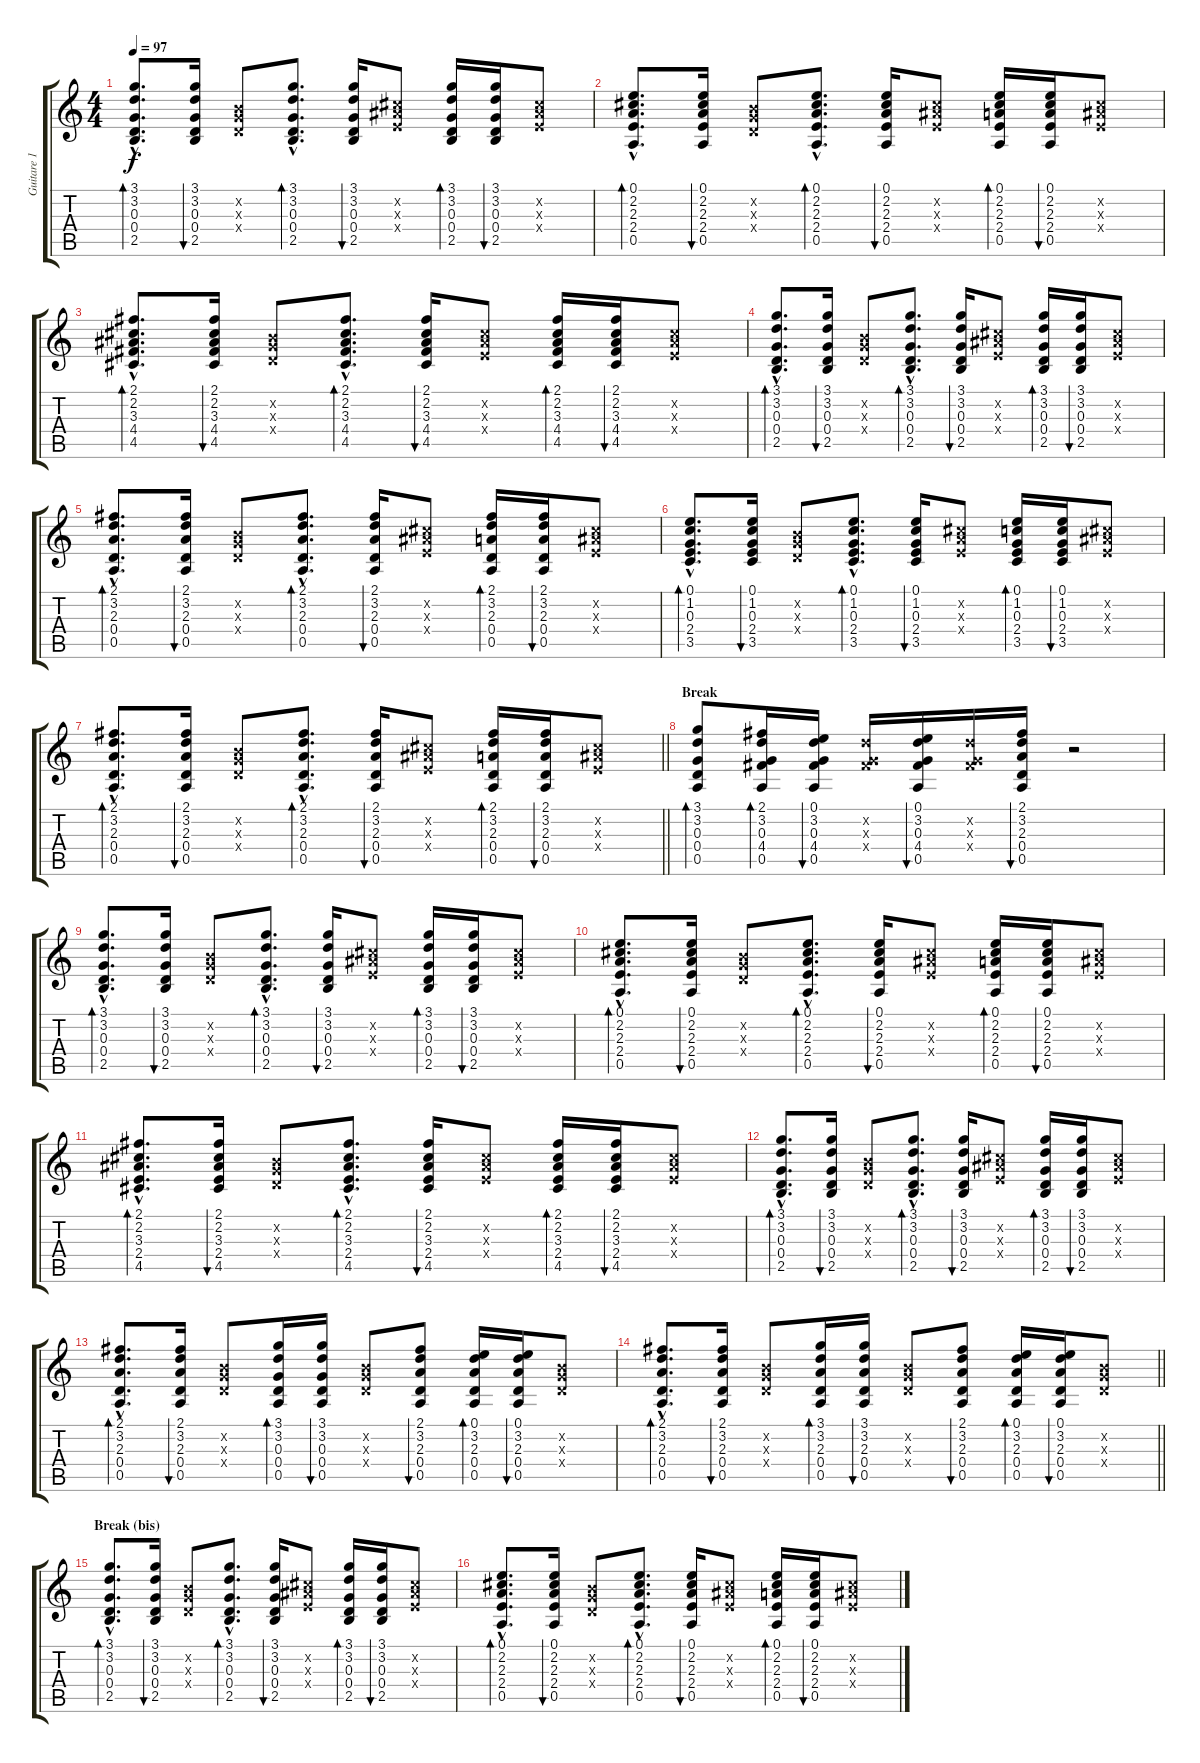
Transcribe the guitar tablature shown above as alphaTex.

\track ("Guitare 1" "Guitare 1") {instrument acousticguitarsteel}
\staff {score tabs}
\tuning (E4 B3 G3 D3 A2 E2) {hide}
\ts (4 4)
\tempo 97
\clef g2
\ks c
(3.1{hac} 3.2{hac} 0.3{hac} 0.4{hac} 2.5{hac}).8{d bd 60 dy f} (3.1 3.2 0.3 0.4 2.5).16{bu 60} (0.2{x} 0.3{x} 0.4{x}).8 (3.1{hac} 3.2{hac} 0.3{hac} 0.4{hac} 2.5{hac}).8{d bd 60} (3.1 3.2 0.3 0.4 2.5).16{bu 60} (2.2{x} 3.3{x} 2.4{x}).8 (3.1 3.2 0.3 0.4 2.5).16{bd 60} (3.1 3.2 0.3 0.4 2.5).16{bu 60} (2.2{x} 3.3{x} 2.4{x}).8 |
(0.1{hac} 2.2{hac} 2.3{hac} 2.4{hac} 0.5{hac}).8{d bd 60} (0.1 2.2 2.3 2.4 0.5).16{bu 60} (0.2{x} 0.3{x} 0.4{x}).8 (0.1{hac} 2.2{hac} 2.3{hac} 2.4{hac} 0.5{hac}).8{d bd 60} (0.1 2.2 2.3 2.4 0.5).16{bu 60} (2.2{x} 3.3{x} 2.4{x}).8 (0.1 2.2 2.3 2.4 0.5).16{bd 60} (0.1 2.2 2.3 2.4 0.5).16{bu 60} (2.2{x} 3.3{x} 2.4{x}).8 |
(2.1{hac} 2.2{hac} 3.3{hac} 4.4{hac} 4.5{hac}).8{d bd 60} (2.1 2.2 3.3 4.4 4.5).16{bu 60} (0.2{x} 0.3{x} 0.4{x}).8 (2.1{hac} 2.2{hac} 3.3{hac} 4.4{hac} 4.5{hac}).8{d bd 60} (2.1 2.2 3.3 4.4 4.5).16{bu 60} (2.2{x} 3.3{x} 2.4{x}).8 (2.1 2.2 3.3 4.4 4.5).16{bd 60} (2.1 2.2 3.3 4.4 4.5).16{bu 60} (2.2{x} 3.3{x} 2.4{x}).8 |
(3.1{hac} 3.2{hac} 0.3{hac} 0.4{hac} 2.5{hac}).8{d bd 60} (3.1 3.2 0.3 0.4 2.5).16{bu 60} (0.2{x} 0.3{x} 0.4{x}).8 (3.1{hac} 3.2{hac} 0.3{hac} 0.4{hac} 2.5{hac}).8{d bd 60} (3.1 3.2 0.3 0.4 2.5).16{bu 60} (2.2{x} 3.3{x} 2.4{x}).8 (3.1 3.2 0.3 0.4 2.5).16{bd 60} (3.1 3.2 0.3 0.4 2.5).16{bu 60} (2.2{x} 3.3{x} 2.4{x}).8 |
(2.1{hac} 3.2{hac} 2.3{hac} 0.4{hac} 0.5{hac}).8{d bd 60} (2.1 3.2 2.3 0.4 0.5).16{bu 60} (0.2{x} 0.3{x} 0.4{x}).8 (2.1{hac} 3.2{hac} 2.3{hac} 0.4{hac} 0.5{hac}).8{d bd 60} (2.1 3.2 2.3 0.4 0.5).16{bu 60} (2.2{x} 3.3{x} 2.4{x}).8 (2.1 3.2 2.3 0.4 0.5).16{bd 60} (2.1 3.2 2.3 0.4 0.5).16{bu 60} (2.2{x} 3.3{x} 2.4{x}).8 |
(0.1{hac} 1.2{hac} 0.3{hac} 2.4{hac} 3.5{hac}).8{d bd 60} (0.1 1.2 0.3 2.4 3.5).16{bu 60} (0.2{x} 0.3{x} 0.4{x}).8 (0.1{hac} 1.2{hac} 0.3{hac} 2.4{hac} 3.5{hac}).8{d bd 60} (0.1 1.2 0.3 2.4 3.5).16{bu 60} (2.2{x} 2.3{x} 2.4{x}).8 (0.1 1.2 0.3 2.4 3.5).16{bd 60} (0.1 1.2 0.3 2.4 3.5).16{bu 60} (2.2{x} 3.3{x} 2.4{x}).8 |
\barLineRight lightlight
(2.1{hac} 3.2{hac} 2.3{hac} 0.4{hac} 0.5{hac}).8{d bd 60} (2.1 3.2 2.3 0.4 0.5).16{bu 60} (0.2{x} 0.3{x} 0.4{x}).8 (2.1{hac} 3.2{hac} 2.3{hac} 0.4{hac} 0.5{hac}).8{d bd 60} (2.1 3.2 2.3 0.4 0.5).16{bu 60} (2.2{x} 3.3{x} 2.4{x}).8 (2.1 3.2 2.3 0.4 0.5).16{bd 60} (2.1 3.2 2.3 0.4 0.5).16{bu 60} (2.2{x} 3.3{x} 2.4{x}).8 |
\section ("" "Break")
(3.1 3.2 0.3 0.4 0.5).8{bd 60} (2.1 3.2 0.3 4.4 0.5).16{bd 60} (0.1 3.2 0.3 4.4 0.5).16{bu 60} (3.2{x} 0.3{x} 4.4{x}).16 (0.1 3.2 0.3 4.4 0.5).16{bu 60} (3.2{x} 0.3{x} 4.4{x}).16 (2.1 3.2 2.3 0.4 0.5).16{bu 60} r.2 |
(3.1{hac} 3.2{hac} 0.3{hac} 0.4{hac} 2.5{hac}).8{d bd 60} (3.1 3.2 0.3 0.4 2.5).16{bu 60} (0.2{x} 0.3{x} 0.4{x}).8 (3.1{hac} 3.2{hac} 0.3{hac} 0.4{hac} 2.5{hac}).8{d bd 60} (3.1 3.2 0.3 0.4 2.5).16{bu 60} (2.2{x} 3.3{x} 2.4{x}).8 (3.1 3.2 0.3 0.4 2.5).16{bd 60} (3.1 3.2 0.3 0.4 2.5).16{bu 60} (2.2{x} 3.3{x} 2.4{x}).8 |
(0.1{hac} 2.2{hac} 2.3{hac} 2.4{hac} 0.5{hac}).8{d bd 60} (0.1 2.2 2.3 2.4 0.5).16{bu 60} (0.2{x} 0.3{x} 0.4{x}).8 (0.1{hac} 2.2{hac} 2.3{hac} 2.4{hac} 0.5{hac}).8{d bd 60} (0.1 2.2 2.3 2.4 0.5).16{bu 60} (2.2{x} 3.3{x} 2.4{x}).8 (0.1 2.2 2.3 2.4 0.5).16{bd 60} (0.1 2.2 2.3 2.4 0.5).16{bu 60} (2.2{x} 3.3{x} 2.4{x}).8 |
(2.1{hac} 2.2{hac} 3.3{hac} 2.4{hac} 4.5{hac}).8{d bd 60} (2.1 2.2 3.3 2.4 4.5).16{bu 60} (0.2{x} 0.3{x} 0.4{x}).8 (2.1{hac} 2.2{hac} 3.3{hac} 2.4{hac} 4.5{hac}).8{d bd 60} (2.1 2.2 3.3 2.4 4.5).16{bu 60} (2.2{x} 3.3{x} 2.4{x}).8 (2.1 2.2 3.3 2.4 4.5).16{bd 60} (2.1 2.2 3.3 2.4 4.5).16{bu 60} (2.2{x} 3.3{x} 2.4{x}).8 |
(3.1{hac} 3.2{hac} 0.3{hac} 0.4{hac} 2.5{hac}).8{d bd 60} (3.1 3.2 0.3 0.4 2.5).16{bu 60} (0.2{x} 0.3{x} 0.4{x}).8 (3.1{hac} 3.2{hac} 0.3{hac} 0.4{hac} 2.5{hac}).8{d bd 60} (3.1 3.2 0.3 0.4 2.5).16{bu 60} (2.2{x} 3.3{x} 2.4{x}).8 (3.1 3.2 0.3 0.4 2.5).16{bd 60} (3.1 3.2 0.3 0.4 2.5).16{bu 60} (2.2{x} 3.3{x} 2.4{x}).8 |
(2.1{hac} 3.2{hac} 2.3{hac} 0.4{hac} 0.5{hac}).8{d bd 60} (2.1 3.2 2.3 0.4 0.5).16{bu 60} (0.2{x} 0.3{x} 0.4{x}).8 (3.1 3.2 0.3 0.4 0.5).16{bd 60} (3.1 3.2 0.3 0.4 0.5).16{bu 60} (0.2{x} 0.3{x} 0.4{x}).8 (2.1 3.2 2.3 0.4 0.5).8{bu 60} (0.1 3.2 2.3 0.4 0.5).16{bd 60} (0.1 3.2 2.3 0.4 0.5).16{bu 60} (0.2{x} 0.3{x} 0.4{x}).8 |
\barLineRight lightlight
(2.1{hac} 3.2{hac} 2.3{hac} 0.4{hac} 0.5{hac}).8{d bd 60} (2.1 3.2 2.3 0.4 0.5).16{bu 60} (0.2{x} 0.3{x} 0.4{x}).8 (3.1 3.2 2.3 0.4 0.5).16{bd 60} (3.1 3.2 2.3 0.4 0.5).16{bu 60} (0.2{x} 0.3{x} 0.4{x}).8 (2.1 3.2 2.3 0.4 0.5).8{bu 60} (0.1 3.2 2.3 0.4 0.5).16{bd 60} (0.1 3.2 2.3 0.4 0.5).16{bu 60} (0.2{x} 0.3{x} 0.4{x}).8 |
\section ("" "Break (bis)")
(3.1{hac} 3.2{hac} 0.3{hac} 0.4{hac} 2.5{hac}).8{d bd 60} (3.1 3.2 0.3 0.4 2.5).16{bu 60} (0.2{x} 0.3{x} 0.4{x}).8 (3.1{hac} 3.2{hac} 0.3{hac} 0.4{hac} 2.5{hac}).8{d bd 60} (3.1 3.2 0.3 0.4 2.5).16{bu 60} (2.2{x} 3.3{x} 2.4{x}).8 (3.1 3.2 0.3 0.4 2.5).16{bd 60} (3.1 3.2 0.3 0.4 2.5).16{bu 60} (2.2{x} 3.3{x} 2.4{x}).8 |
(0.1{hac} 2.2{hac} 2.3{hac} 2.4{hac} 0.5{hac}).8{d bd 60} (0.1 2.2 2.3 2.4 0.5).16{bu 60} (0.2{x} 0.3{x} 0.4{x}).8 (0.1{hac} 2.2{hac} 2.3{hac} 2.4{hac} 0.5{hac}).8{d bd 60} (0.1 2.2 2.3 2.4 0.5).16{bu 60} (2.2{x} 3.3{x} 2.4{x}).8 (0.1 2.2 2.3 2.4 0.5).16{bd 60} (0.1 2.2 2.3 2.4 0.5).16{bu 60} (2.2{x} 3.3{x} 2.4{x}).8
